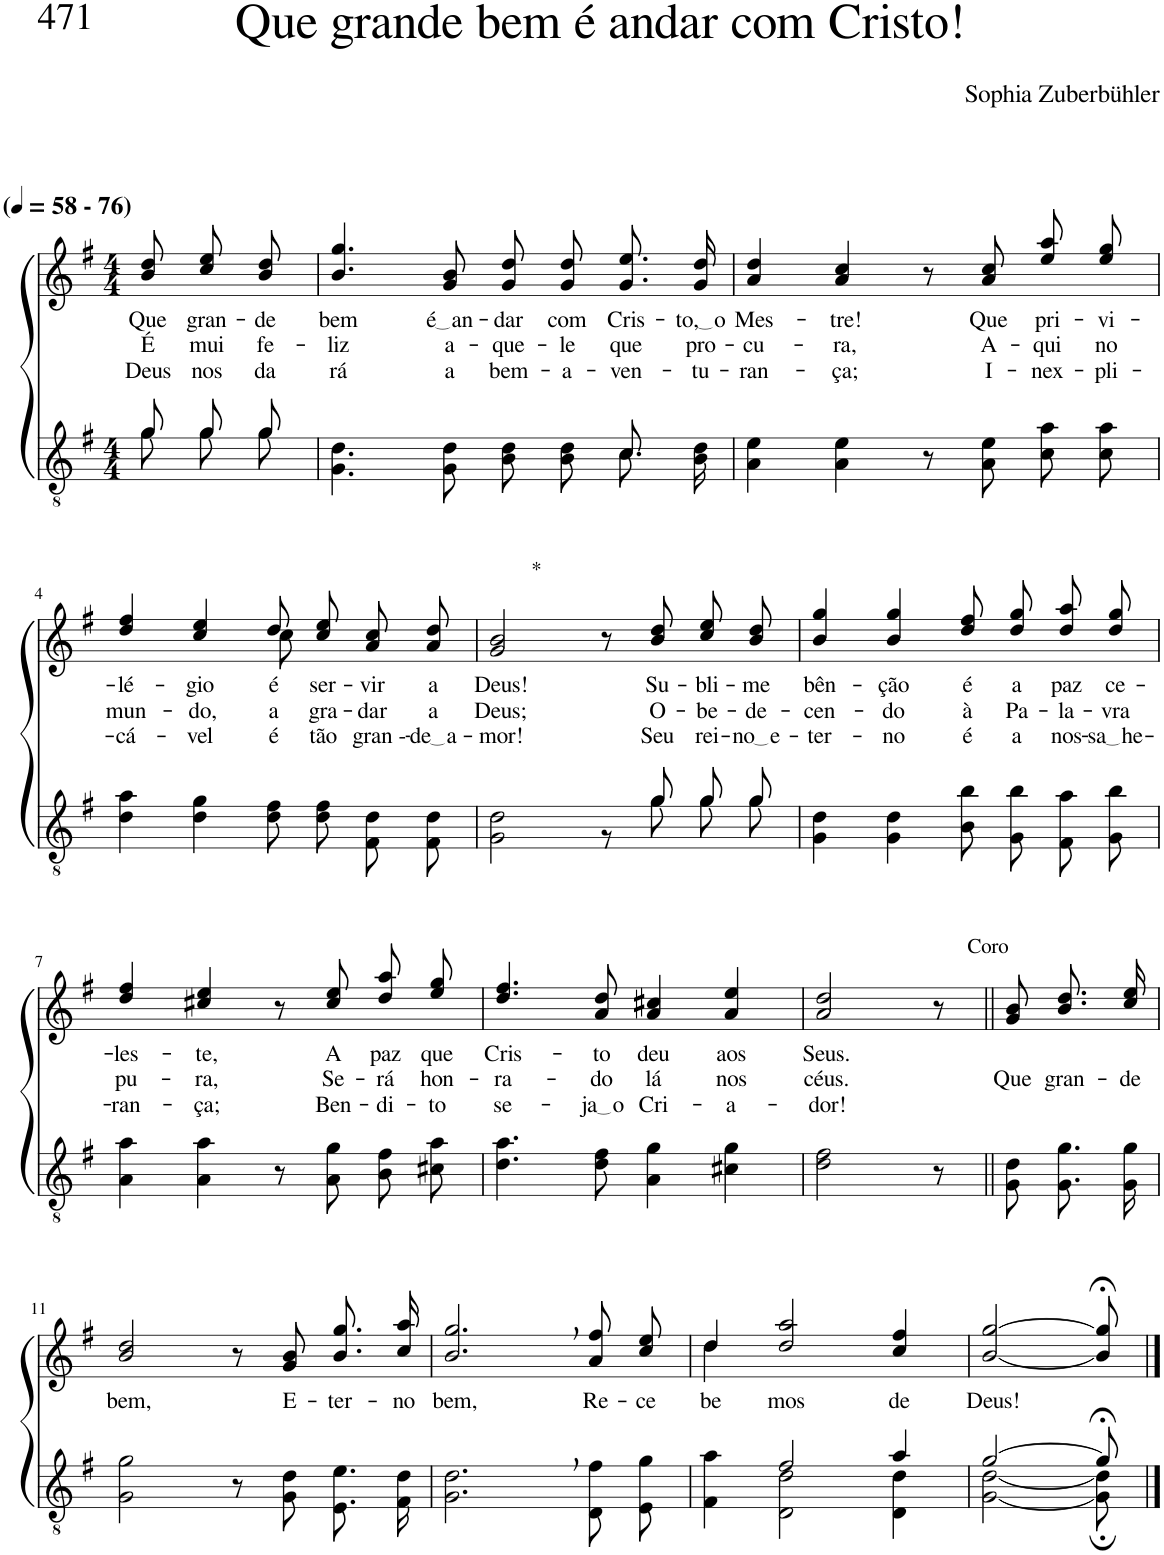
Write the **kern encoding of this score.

**kern	**kern	**text	**text	**text
*part2	*part1	*part1	*part1	*part1
*staff2	*staff1	*staff1	*staff1	*staff1
*I"Parte III e IV	*I"Parte I e II	*	*	*
*clefGv2	*clefG2	*	*	*
*Trd4c7	*Trd4c7	*	*	*
*k[f#]	*k[f#]	*	*	*
*M4/4	*M4/4	*	*	*
*MM58	*MM58	*	*	*
=1	=1	=1	=1	=1
*^	*	*	*	*
!	!	!LO:TX:a:B:t=(	!	!	!
!	!	!LO:TX:a:B:t=- 76)	!	!	!
!	!	!	!LO:LY:b	!LO:LY:b	!LO:LY:b
8g\	8g/	8b/ 8dd/	Que	É	Deus
!	!	!	!LO:LY:b	!LO:LY:b	!LO:LY:b
8g\L	8g/L	8cc\ 8ee\L	gran-	mui	nos
!	!	!	!LO:LY:b	!LO:LY:b	!LO:LY:b
8g\J	8g/J	8b\ 8dd\J	-de	fe-	da
=2	=2	=2	=2	=2	=2
!	!	!	!LO:LY:b	!LO:LY:b	!LO:LY:b
2.ryy	4.G\ 4.d\	4.b/ 4.gg/	bem	-liz	rá
!	!	!	!LO:LY:b	!LO:LY:b	!LO:LY:b
.	8G\ 8d\	8g/ 8b/	é an	a-	a
!	!	!	!LO:LY:b	!LO:LY:b	!LO:LY:b
.	8B\ 8d\L	8g\ 8dd\L	-dar	-que-	bem-
!	!	!	!LO:LY:b	!LO:LY:b	!LO:LY:b
.	8B\ 8d\J	8g\ 8dd\J	com	-le	-a-
!	!	!	!LO:LY:b	!LO:LY:b	!LO:LY:b
8.c/	8.c\L	8.g\ 8.ee\L	Cris-	que	-ven-
!	!	!	!LO:LY:b	!LO:LY:b	!LO:LY:b
16ryy	16B\ 16d\Jk	16g\ 16dd\Jk	to, o	pro-	-tu-
=3	=3	=3	=3	=3	=3
!	!	!	!LO:LY:b	!LO:LY:b	!LO:LY:b
*v	*v	*	*	*	*
4A\ 4e\	4a/ 4dd/	Mes-	-cu-	-ran-
!	!	!LO:LY:b	!LO:LY:b	!LO:LY:b
4A\ 4e\	4a/ 4cc/	-tre!	-ra,	-ça;
8r	8r	.	.	.
!	!	!LO:LY:b	!LO:LY:b	!LO:LY:b
8A\ 8e\	8a/ 8cc/	Que	A-	I-
!	!	!LO:LY:b	!LO:LY:b	!LO:LY:b
8c\ 8a\L	8ee\ 8aa\L	pri-	-qui	-nex-
!	!	!LO:LY:b	!LO:LY:b	!LO:LY:b
8c\ 8a\J	8ee\ 8gg\J	-vi-	no	-pli-
!!LO:LB:g=z
=4	=4	=4	=4	=4
!	!	!LO:LY:b	!LO:LY:b	!LO:LY:b
*	*^	*	*	*
4d\ 4a\	4dd/ 4ff#/	2ryy	-lé-	mun-	-cá-
!	!	!	!LO:LY:b	!LO:LY:b	!LO:LY:b
4d\ 4g\	4cc/ 4ee/	.	-gio	-do,	-vel
!	!	!	!LO:LY:b	!LO:LY:b	!LO:LY:b
8d\ 8f#\L	8dd\L	8cc\	é	a-	é
!	!	!	!LO:LY:b	!LO:LY:b	!LO:LY:b
8d\ 8f#\J	8cc\ 8ee\J	4.ryy	ser-	-gra-	tão
!	!	!	!LO:LY:b	!LO:LY:b	!LO:LY:b
8F#/ 8d/L	8a\ 8cc\L	.	-vir	-dar	gran --
!	!	!	!LO:LY:b	!LO:LY:b	!LO:LY:b
8F#/ 8d/J	8a\ 8dd\J	.	a	a	de a
*	*v	*v	*	*	*
=5	=5	=5	=5	=5
*^	*	*	*	*
!	!	!LO:TX:a:t=*	!	!	!
!	!	!	!LO:LY:b	!LO:LY:b	!LO:LY:b
2ryy	2G\ 2d\	2g/ 2b/	Deus!	Deus;	-mor!
8ryy	8r	8r	.	.	.
!	!	!	!LO:LY:b	!LO:LY:b	!LO:LY:b
8g/	8g\	8b/ 8dd/	Su-	O-	Seu
!	!	!	!LO:LY:b	!LO:LY:b	!LO:LY:b
8g/L	8g\L	8cc\ 8ee\L	-bli-	-be-	rei-
!	!	!	!LO:LY:b	!LO:LY:b	!LO:LY:b
8g/J	8g\J	8b\ 8dd\J	-me	-de-	no e
=6	=6	=6	=6	=6	=6
!	!	!	!LO:LY:b	!LO:LY:b	!LO:LY:b
*v	*v	*	*	*	*
4G\ 4d\	4b/ 4gg/	bên-	-cen-	-ter-
!	!	!LO:LY:b	!LO:LY:b	!LO:LY:b
4G\ 4d\	4b/ 4gg/	-ção	-do	-no
!	!	!LO:LY:b	!LO:LY:b	!LO:LY:b
8B\ 8b\L	8dd\ 8ff#\L	é	à	é
!	!	!LO:LY:b	!LO:LY:b	!LO:LY:b
8G\ 8b\J	8dd\ 8gg\J	a	Pa-	a
!	!	!LO:LY:b	!LO:LY:b	!LO:LY:b
8F#\ 8a\L	8dd\ 8aa\L	paz	-la-	nos-
!	!	!LO:LY:b	!LO:LY:b	!LO:LY:b
8G\ 8b\J	8dd\ 8gg\J	ce-	-vra	sa he
!!LO:LB:g=z
=7	=7	=7	=7	=7
!	!	!LO:LY:b	!LO:LY:b	!LO:LY:b
4A\ 4a\	4dd/ 4ff#/	-les-	pu-	-ran-
!	!	!LO:LY:b	!LO:LY:b	!LO:LY:b
4A\ 4a\	4cc#X/ 4ee/	-te,	-ra,	-ça;
8r	8r	.	.	.
!	!	!LO:LY:b	!LO:LY:b	!LO:LY:b
8A\ 8g\	8cc#/ 8ee/	A	Se-	Ben-
!	!	!LO:LY:b	!LO:LY:b	!LO:LY:b
8B\ 8f#\L	8dd\ 8aa\L	paz	-rá	-di-
!	!	!LO:LY:b	!LO:LY:b	!LO:LY:b
8c#X\ 8a\J	8ee\ 8gg\J	que	hon-	-to
=8	=8	=8	=8	=8
!	!	!LO:LY:b	!LO:LY:b	!LO:LY:b
4.d\ 4.a\	4.dd/ 4.ff#/	Cris-	-ra-	se-
!	!	!LO:LY:b	!LO:LY:b	!LO:LY:b
8d\ 8f#\	8a/ 8dd/	-to	-do	ja o
!	!	!LO:LY:b	!LO:LY:b	!LO:LY:b
4A\ 4g\	4a/ 4cc#X/	deu	lá	Cri-
!	!	!LO:LY:b	!LO:LY:b	!LO:LY:b
4c#X\ 4g\	4a/ 4ee/	aos	nos	-a-
=9	=9	=9	=9	=9
!	!	!LO:LY:b	!LO:LY:b	!LO:LY:b
2d\ 2f#\	2a/ 2dd/	Seus.	céus.	-dor!
!	!LO:TX:a:t=Coro	!	!	!
8r	8r	.	.	.
=10||	=10||	=10||	=10||	=10||
!	!	!	!LO:LY:b	!
8G\ 8d\	8g/ 8b/	.	Que	.
!	!	!	!LO:LY:b	!
8.G\ 8.g\L	8.b\ 8.dd\L	.	gran-	.
!	!	!	!LO:LY:b	!
16G\ 16g\Jk	16cc\ 16ee\Jk	.	-de	.
!!LO:LB:g=z
=11	=11	=11	=11	=11
!	!	!LO:LY:b	!	!
2G\ 2g\	2b/ 2dd/	bem,	.	.
8r	8r	.	.	.
!	!	!LO:LY:b	!	!
8G\ 8d\	8g/ 8b/	E-	.	.
!	!	!LO:LY:b	!	!
8.E/ 8.e/L	8.b\ 8.gg\L	-ter-	.	.
!	!	!LO:LY:b	!	!
16F#/ 16d/Jk	16cc\ 16aa\Jk	-no	.	.
=12	=12	=12	=12	=12
!	!	!LO:LY:b	!	!
2.G\, 2.d\,	2.b/, 2.gg/,	bem,	.	.
!	!	!LO:LY:b	!	!
8D\ 8f#\L	8a\ 8ff#\L	Re-	.	.
!	!	!LO:LY:b	!	!
8E\ 8g\J	8cc\ 8ee\J	-ce-	.	.
=13	=13	=13	=13	=13
*^	*^	*	*	*
!	!	!	!	!LO:LY:b	!	!
4ryy	4F#\ 4a\	4dd/	4dd\	-be-	.	.
!	!	!	!	!LO:LY:b	!	!
2f#/	2D\ 2d\	2dd/ 2aa/	2.ryy	-mos	.	.
!	!	!	!	!LO:LY:b	!	!
4a/	4D\ 4d\	4cc/ 4ff#/	.	de	.	.
*	*	*v	*v	*	*	*
=14	=14	=14	=14	=14	=14
!	!	!	!LO:LY:b	!	!
[2g/	[2G\ [2d\	[2b/ [2gg/	Deus!	.	.
8g;</]	8G\]; 8d\];	8b/];< 8gg/];<	.	.	.
*v	*v	*	*	*	*
==	==	==	==	==
*-	*-	*-	*-	*-
